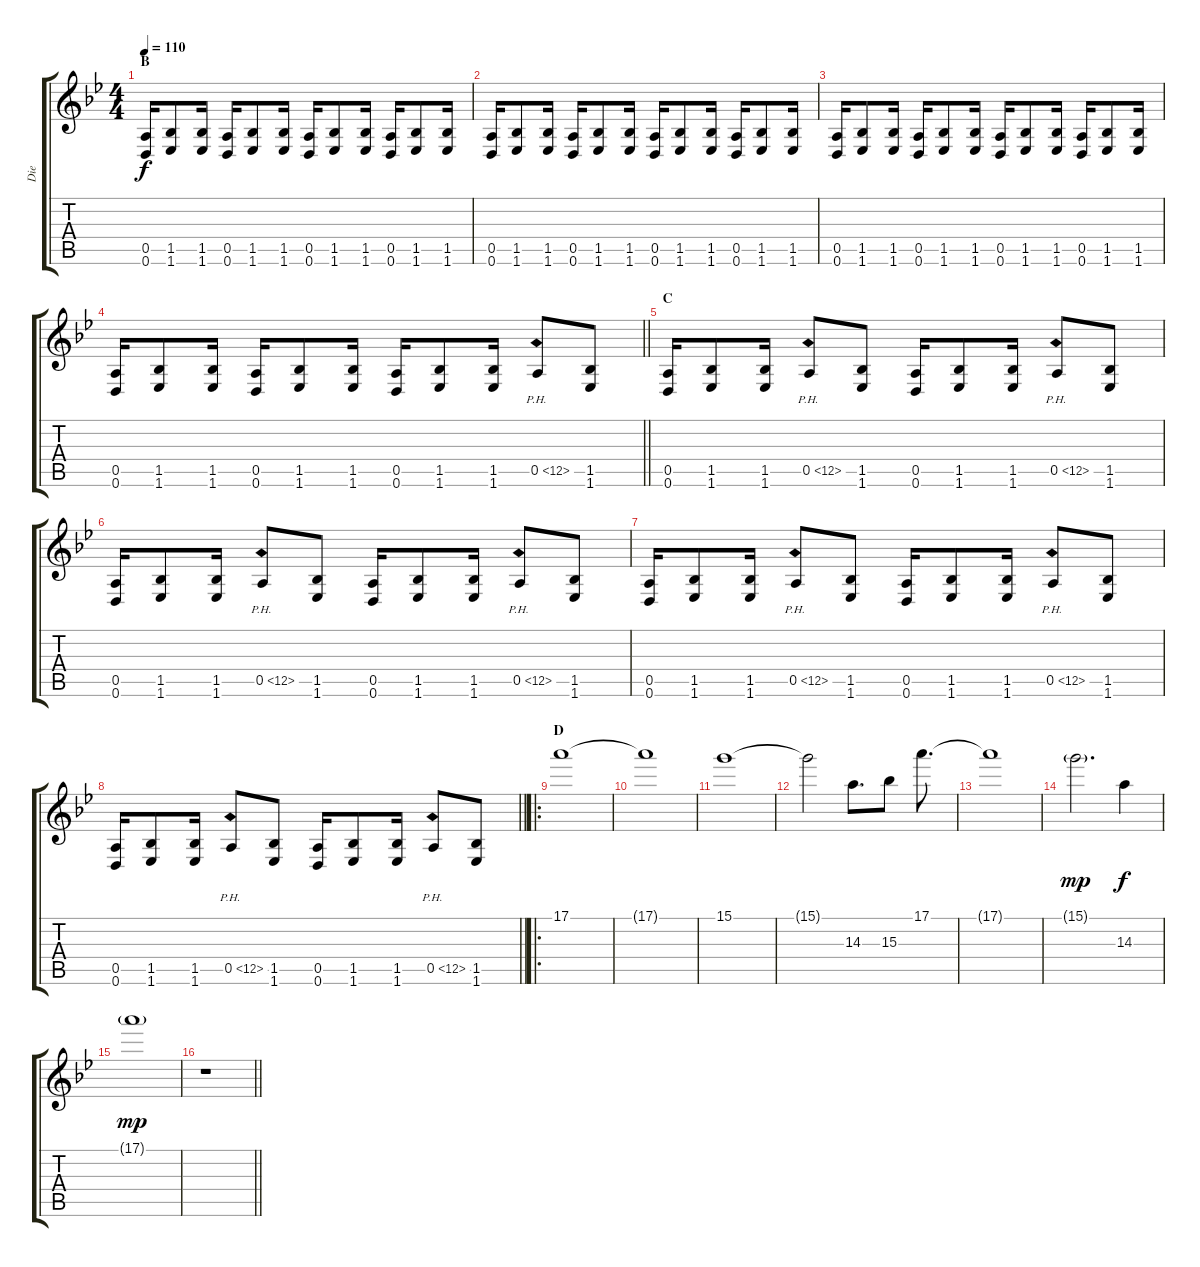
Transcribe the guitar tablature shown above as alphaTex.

\track ("Die" "Die") {instrument distortionguitar}
\staff {score tabs}
\tuning (E4 B3 G3 D3 A2 D2) {hide}
\ts (4 4)
\section ("" "B")
\tempo 110
\clef g2
\ks bb
(0.5 0.6).16{dy f} (1.5 1.6).8 (1.5 1.6).16 (0.5 0.6).16 (1.5 1.6).8 (1.5 1.6).16 (0.5 0.6).16 (1.5 1.6).8 (1.5 1.6).16 (0.5 0.6).16 (1.5 1.6).8 (1.5 1.6).16 |
(0.5 0.6).16 (1.5 1.6).8 (1.5 1.6).16 (0.5 0.6).16 (1.5 1.6).8 (1.5 1.6).16 (0.5 0.6).16 (1.5 1.6).8 (1.5 1.6).16 (0.5 0.6).16 (1.5 1.6).8 (1.5 1.6).16 |
(0.5 0.6).16 (1.5 1.6).8 (1.5 1.6).16 (0.5 0.6).16 (1.5 1.6).8 (1.5 1.6).16 (0.5 0.6).16 (1.5 1.6).8 (1.5 1.6).16 (0.5 0.6).16 (1.5 1.6).8 (1.5 1.6).16 |
\barLineRight lightlight
(0.5 0.6).16 (1.5 1.6).8 (1.5 1.6).16 (0.5 0.6).16 (1.5 1.6).8 (1.5 1.6).16 (0.5 0.6).16 (1.5 1.6).8 (1.5 1.6).16 0.5{ph 12}.8 (1.5 1.6).8 |
\section ("" "C")
(0.5 0.6).16 (1.5 1.6).8 (1.5 1.6).16 0.5{ph 12}.8 (1.5 1.6).8 (0.5 0.6).16 (1.5 1.6).8 (1.5 1.6).16 0.5{ph 12}.8 (1.5 1.6).8 |
(0.5 0.6).16 (1.5 1.6).8 (1.5 1.6).16 0.5{ph 12}.8 (1.5 1.6).8 (0.5 0.6).16 (1.5 1.6).8 (1.5 1.6).16 0.5{ph 12}.8 (1.5 1.6).8 |
(0.5 0.6).16 (1.5 1.6).8 (1.5 1.6).16 0.5{ph 12}.8 (1.5 1.6).8 (0.5 0.6).16 (1.5 1.6).8 (1.5 1.6).16 0.5{ph 12}.8 (1.5 1.6).8 |
\barLineRight lightlight
(0.5 0.6).16 (1.5 1.6).8 (1.5 1.6).16 0.5{ph 12}.8 (1.5 1.6).8 (0.5 0.6).16 (1.5 1.6).8 (1.5 1.6).16 0.5{ph 12}.8 (1.5 1.6).8 |
\ro
\section ("" "D")
17.1.1{volume 7} |
17.1{t}.1{volume 13} |
15.1.1{volume 4} |
15.1{t}.2 14.3.8{d volume 13} 15.3.8 17.1.8{d} |
17.1{t}.1 |
15.1{g}.2{d dy mp} 14.3.4{dy f} |
17.1{g}.1{dy mp volume 8} |
\barLineRight lightlight
r.1
